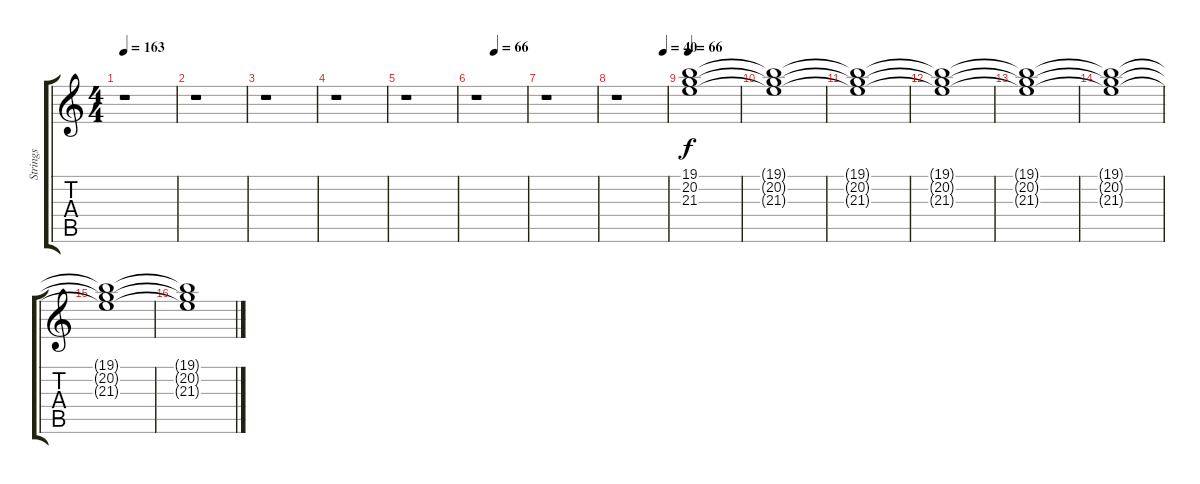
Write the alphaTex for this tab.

\track ("Strings" "Strings") {instrument stringensemble2}
\staff {score tabs}
\tuning (E4 B3 G3 D3 A2 E2) {hide}
\ts (4 4)
\tempo 163
\clef g2
\ks c
r.1{dy f} |
r.1 |
r.1 |
r.1 |
r.1 |
\tempo (66 0.375)
r.1 |
r.1 |
\tempo (40 0.9375)
r.1 |
\tempo 66
(19.1 20.2 21.3).1 |
(19.1{t} 20.2{t} 21.3{t}).1 |
(19.1{t} 20.2{t} 21.3{t}).1 |
(19.1{t} 20.2{t} 21.3{t}).1 |
(19.1{t} 20.2{t} 21.3{t}).1 |
(19.1{t} 20.2{t} 21.3{t}).1 |
(19.1{t} 20.2{t} 21.3{t}).1 |
(19.1{t} 20.2{t} 21.3{t}).1
